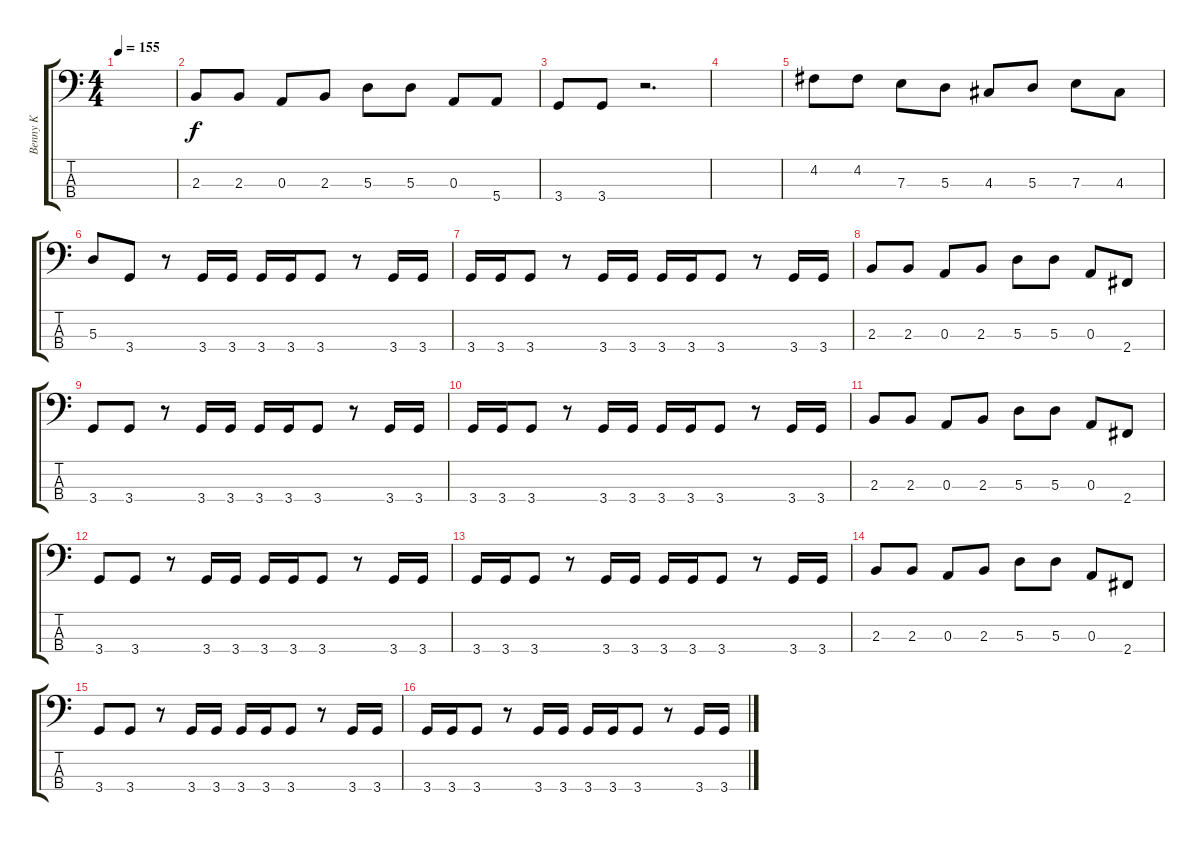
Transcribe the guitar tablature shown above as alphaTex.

\track ("Benny K" "Benny K") {instrument electricbasspick}
\staff {score tabs}
\tuning (G2 D2 A1 E1) {hide}
\ts (4 4)
\tempo 155
\clef f4
\ks c
|
2.3.8 2.3.8 0.3.8 2.3.8 5.3.8 5.3.8 0.3.8 5.4.8 |
3.4.8 3.4.8 r.2{d} |
|
4.2.8 4.2.8 7.3.8 5.3.8 4.3.8 5.3.8 7.3.8 4.3.8 |
5.3.8 3.4.8 r.8 3.4.16 3.4.16 3.4.16 3.4.16 3.4.8 r.8 3.4.16 3.4.16 |
3.4.16 3.4.16 3.4.8 r.8 3.4.16 3.4.16 3.4.16 3.4.16 3.4.8 r.8 3.4.16 3.4.16 |
2.3.8 2.3.8 0.3.8 2.3.8 5.3.8 5.3.8 0.3.8 2.4.8 |
3.4.8 3.4.8 r.8 3.4.16 3.4.16 3.4.16 3.4.16 3.4.8 r.8 3.4.16 3.4.16 |
3.4.16 3.4.16 3.4.8 r.8 3.4.16 3.4.16 3.4.16 3.4.16 3.4.8 r.8 3.4.16 3.4.16 |
2.3.8 2.3.8 0.3.8 2.3.8 5.3.8 5.3.8 0.3.8 2.4.8 |
3.4.8 3.4.8 r.8 3.4.16 3.4.16 3.4.16 3.4.16 3.4.8 r.8 3.4.16 3.4.16 |
3.4.16 3.4.16 3.4.8 r.8 3.4.16 3.4.16 3.4.16 3.4.16 3.4.8 r.8 3.4.16 3.4.16 |
2.3.8 2.3.8 0.3.8 2.3.8 5.3.8 5.3.8 0.3.8 2.4.8 |
3.4.8 3.4.8 r.8 3.4.16 3.4.16 3.4.16 3.4.16 3.4.8 r.8 3.4.16 3.4.16 |
3.4.16 3.4.16 3.4.8 r.8 3.4.16 3.4.16 3.4.16 3.4.16 3.4.8 r.8 3.4.16 3.4.16
